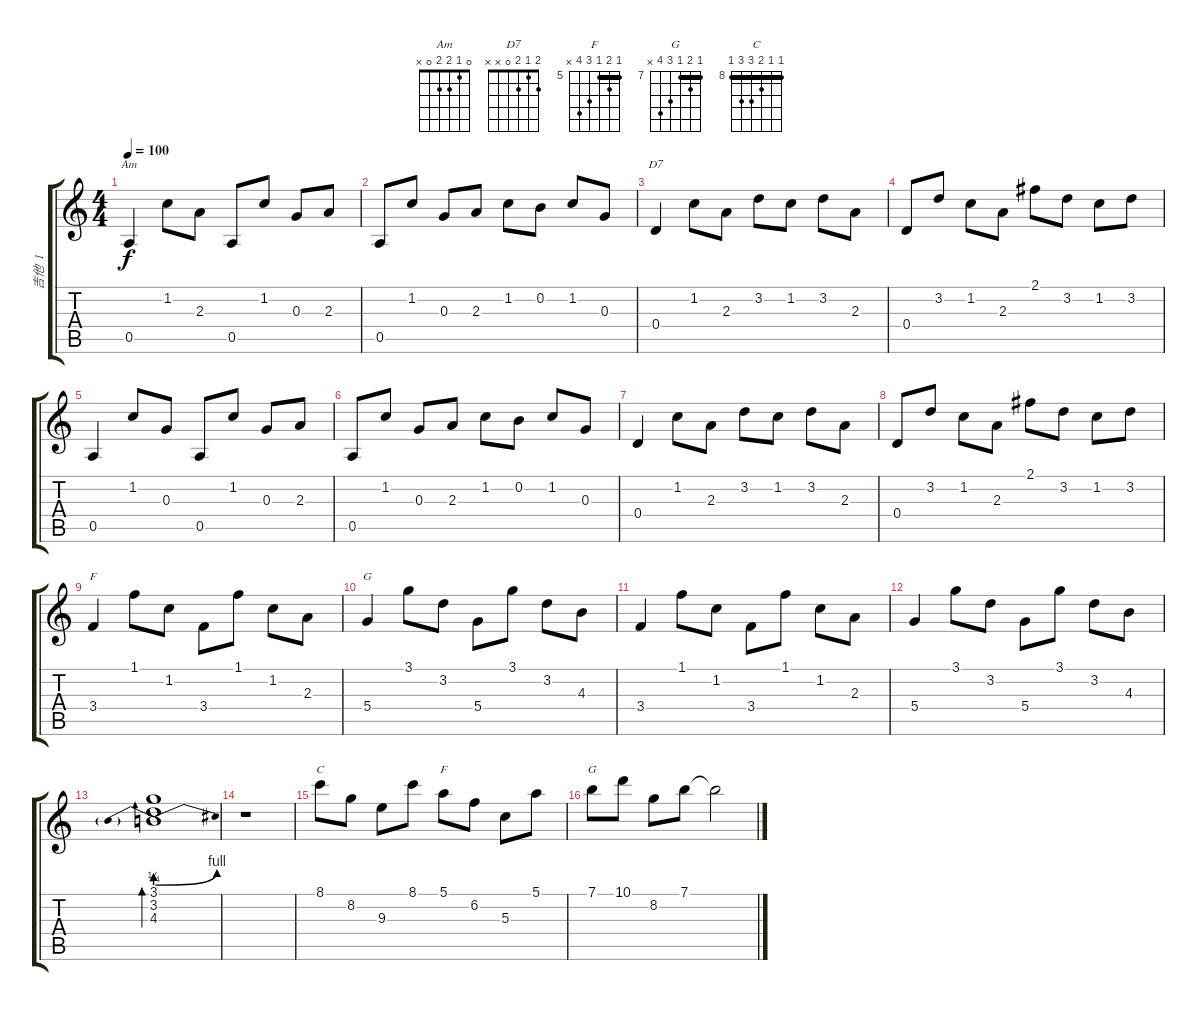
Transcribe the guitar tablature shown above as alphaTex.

\track ("吉他  1" "吉他  1") {instrument acousticguitarnylon}
\staff {score tabs}
\tuning (E4 B3 G3 D3 A2 E2) {hide}
\chord ("Am" 0 1 2 2 0 x)
\chord ("D7" 2 1 2 0 x x)
\chord ("F" 1 1 2 3 3 1) {barre 1}
\chord ("G" 3 3 4 5 5 3) {barre 3}
\chord ("C" 8 8 9 10 10 8) {firstfret 8 barre 8}
\chord ("F" 5 6 5 7 8 x) {firstfret 5 barre 5}
\chord ("G" 7 8 7 9 10 x) {firstfret 7 barre 7}
\ts (4 4)
\tempo 100
\clef g2
\ks c
0.5.4{ch "Am" dy f} 1.2.8 2.3.8 0.5.8 1.2.8 0.3.8 2.3.8 |
0.5.8 1.2.8 0.3.8 2.3.8 1.2.8 0.2.8 1.2.8 0.3.8 |
0.4.4{ch "D7"} 1.2.8 2.3.8 3.2.8 1.2.8 3.2.8 2.3.8 |
0.4.8 3.2.8 1.2.8 2.3.8 2.1.8 3.2.8 1.2.8 3.2.8 |
0.5.4 1.2.8 0.3.8 0.5.8 1.2.8 0.3.8 2.3.8 |
0.5.8 1.2.8 0.3.8 2.3.8 1.2.8 0.2.8 1.2.8 0.3.8 |
0.4.4 1.2.8 2.3.8 3.2.8 1.2.8 3.2.8 2.3.8 |
0.4.8 3.2.8 1.2.8 2.3.8 2.1.8 3.2.8 1.2.8 3.2.8 |
3.4.4{ch "F"} 1.1.8 1.2.8 3.4.8 1.1.8 1.2.8 2.3.8 |
5.4.4{ch "G"} 3.1.8 3.2.8 5.4.8 3.1.8 3.2.8 4.3.8 |
3.4.4 1.1.8 1.2.8 3.4.8 1.1.8 1.2.8 2.3.8 |
5.4.4 3.1.8 3.2.8 5.4.8 3.1.8 3.2.8 4.3.8 |
(3.1 3.2 4.3{be (prebendbend 0 1 60 4)}).1{bd 480} |
r.1 |
8.1.8{ch "C"} 8.2.8 9.3.8 8.1.8 5.1.8{ch "F"} 6.2.8 5.3.8 5.1.8 |
7.1.8{ch "G"} 10.1.8 8.2.8 7.1.8 7.1{t}.2
